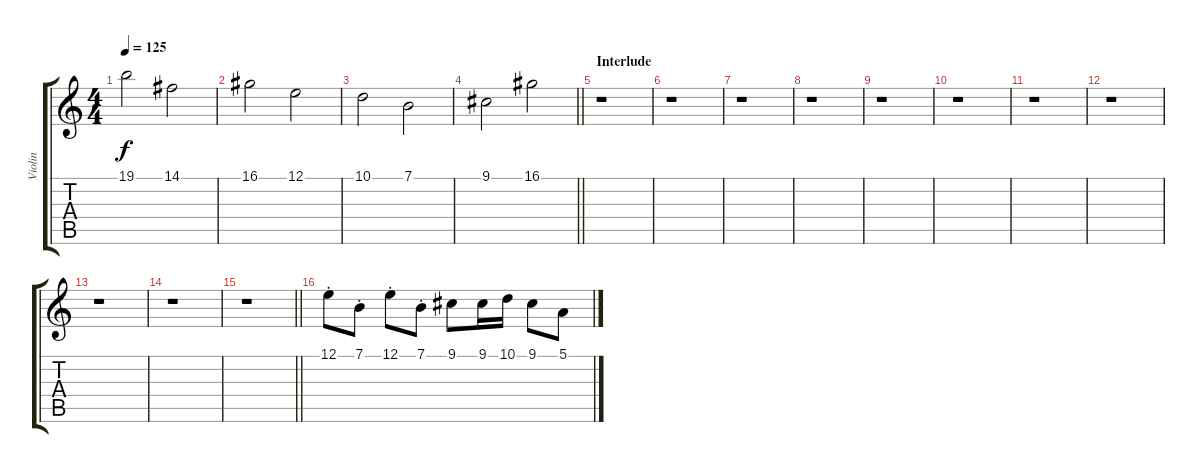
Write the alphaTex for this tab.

\track ("Violin" "Violin") {instrument violin}
\staff {score tabs}
\tuning (E4 B3 G3 D3 A2 E2) {hide}
\ts (4 4)
\tempo 125
\clef g2
\ks c
19.1.2{dy f} 14.1.2 |
16.1.2 12.1.2 |
10.1.2 7.1.2 |
\barLineRight lightlight
9.1.2 16.1.2 |
\section ("" "Interlude")
r.1 |
r.1 |
r.1 |
r.1 |
r.1 |
r.1 |
r.1 |
r.1 |
r.1 |
r.1 |
\barLineRight lightlight
r.1 |
\section ("" "")
12.1{st}.8 7.1{st}.8 12.1{st}.8 7.1{st}.8 9.1.8 9.1.16 10.1.16 9.1.8 5.1.8
